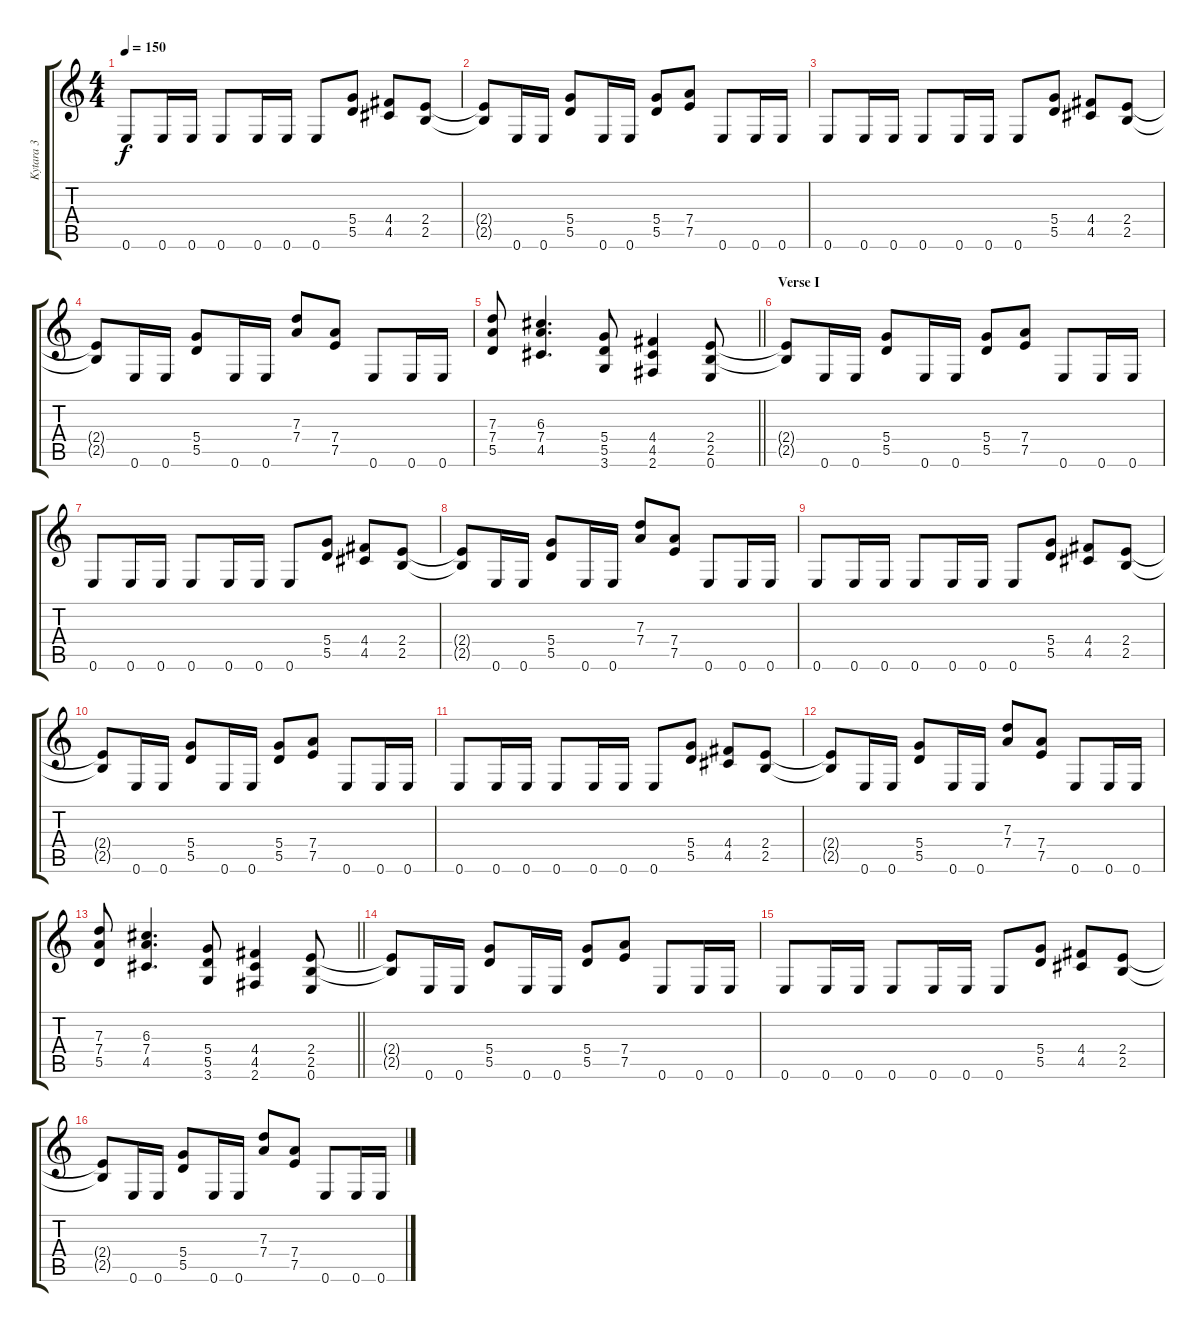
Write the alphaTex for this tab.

\track ("Kytara 3" "Kytara 3") {instrument distortionguitar}
\staff {score tabs}
\tuning (E4 B3 G3 D3 A2 E2) {hide}
\ts (4 4)
\tempo 150
\clef g2
\ks c
0.6.8{dy f} 0.6.16 0.6.16 0.6.8 0.6.16 0.6.16 0.6.8 (5.4 5.5).8 (4.4 4.5).8 (2.4 2.5).8 |
(2.4{t} 2.5{t}).8 0.6.16 0.6.16 (5.4 5.5).8 0.6.16 0.6.16 (5.4 5.5).8 (7.4 7.5).8 0.6.8 0.6.16 0.6.16 |
0.6.8 0.6.16 0.6.16 0.6.8 0.6.16 0.6.16 0.6.8 (5.4 5.5).8 (4.4 4.5).8 (2.4 2.5).8 |
(2.4{t} 2.5{t}).8 0.6.16 0.6.16 (5.4 5.5).8 0.6.16 0.6.16 (7.3 7.4).8 (7.4 7.5).8 0.6.8 0.6.16 0.6.16 |
\barLineRight lightlight
(7.3 7.4 5.5).8 (6.3 7.4 4.5).4{d} (5.4 5.5 3.6).8 (4.4 4.5 2.6).4 (2.4 2.5 0.6).8 |
\section ("" "Verse I")
(2.4{t} 2.5{t}).8 0.6.16 0.6.16 (5.4 5.5).8 0.6.16 0.6.16 (5.4 5.5).8 (7.4 7.5).8 0.6.8 0.6.16 0.6.16 |
0.6.8 0.6.16 0.6.16 0.6.8 0.6.16 0.6.16 0.6.8 (5.4 5.5).8 (4.4 4.5).8 (2.4 2.5).8 |
(2.4{t} 2.5{t}).8 0.6.16 0.6.16 (5.4 5.5).8 0.6.16 0.6.16 (7.3 7.4).8 (7.4 7.5).8 0.6.8 0.6.16 0.6.16 |
0.6.8 0.6.16 0.6.16 0.6.8 0.6.16 0.6.16 0.6.8 (5.4 5.5).8 (4.4 4.5).8 (2.4 2.5).8 |
(2.4{t} 2.5{t}).8 0.6.16 0.6.16 (5.4 5.5).8 0.6.16 0.6.16 (5.4 5.5).8 (7.4 7.5).8 0.6.8 0.6.16 0.6.16 |
0.6.8 0.6.16 0.6.16 0.6.8 0.6.16 0.6.16 0.6.8 (5.4 5.5).8 (4.4 4.5).8 (2.4 2.5).8 |
(2.4{t} 2.5{t}).8 0.6.16 0.6.16 (5.4 5.5).8 0.6.16 0.6.16 (7.3 7.4).8 (7.4 7.5).8 0.6.8 0.6.16 0.6.16 |
\barLineRight lightlight
(7.3 7.4 5.5).8 (6.3 7.4 4.5).4{d} (5.4 5.5 3.6).8 (4.4 4.5 2.6).4 (2.4 2.5 0.6).8 |
(2.4{t} 2.5{t}).8 0.6.16 0.6.16 (5.4 5.5).8 0.6.16 0.6.16 (5.4 5.5).8 (7.4 7.5).8 0.6.8 0.6.16 0.6.16 |
0.6.8 0.6.16 0.6.16 0.6.8 0.6.16 0.6.16 0.6.8 (5.4 5.5).8 (4.4 4.5).8 (2.4 2.5).8 |
(2.4{t} 2.5{t}).8 0.6.16 0.6.16 (5.4 5.5).8 0.6.16 0.6.16 (7.3 7.4).8 (7.4 7.5).8 0.6.8 0.6.16 0.6.16
